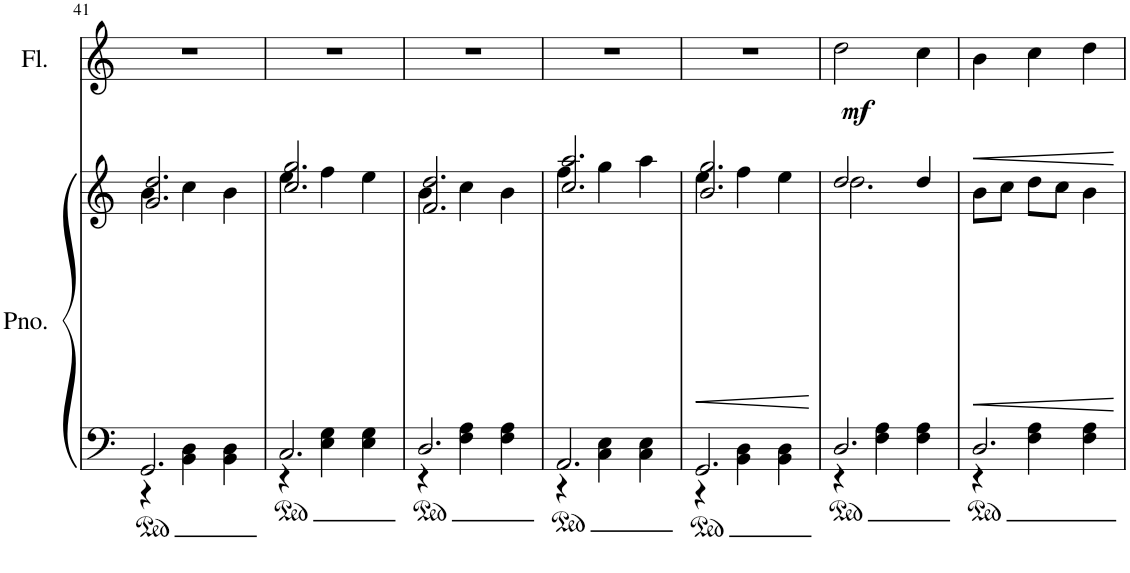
**kern	**kern	**dynam	**kern	**dynam
*part2	*part2	*part2	*part1	*part1
*staff3	*staff2	*staff2/3	*staff1	*staff1
*I"Piano	*	*	*I"Flute	*
*I'Pno.	*	*	*I'Fl.	*
!!LO:PB:g=z
*clefF4	*clefG2	*	*clefG2	*
*k[]	*k[]	*	*k[]	*
*M3/4	*M3/4	*	*M3/4	*
=41	=41	=41	=41	=41
*^	*^	*	*	*
2.GG/	4r	2.g/ 2.dd/	4b\	.	2.r	.
.	4BB\ 4D\	.	4cc\	.	.	.
.	4BB\ 4D\	.	4b\	.	.	.
=42	=42	=42	=42	=42	=42	=42
2.C/	4r	2.cc/ 2.gg/	4ee\	.	2.r	.
.	4E\ 4G\	.	4ff\	.	.	.
.	4E\ 4G\	.	4ee\	.	.	.
=43	=43	=43	=43	=43	=43	=43
2.D/	4r	2.f/ 2.dd/	4b\	.	2.r	.
.	4F\ 4A\	.	4cc\	.	.	.
.	4F\ 4A\	.	4b\	.	.	.
=44	=44	=44	=44	=44	=44	=44
2.AA/	4r	2.cc/ 2.aa/	4ff\	.	2.r	.
.	4C\ 4E\	.	4gg\	.	.	.
.	4C\ 4E\	.	4aa\	.	.	.
=45	=45	=45	=45	=45	=45	=45
!	!	!	!	!LO:HP:b	!	!
2.GG/	4r	2.b/ 2.gg/	4ee\	<	2.r	.
.	4BB\ 4D\	.	4ff\	.	.	.
.	4BB\ 4D\	.	4ee\	.	.	.
*v	*v	*	*	*	*	*
*	*v	*v	*	*	*
.	.	[	.	.
=46	=46	=46	=46	=46
*^	*^	*	*	*
!	!	!	!	!	!	!LO:DY:b
2.D/	4r	2dd/	2.dd\	.	2dd\	mf
.	4F\ 4A\	.	.	.	.	.
.	4F\ 4A\	4dd/	.	.	4cc\	.
*	*	*v	*v	*	*	*
=47	=47	=47	=47	=47	=47
!	!	!	!LO:HP:b	!	!LO:HP:b
2.D/	4r	8b\L	<	4b\	<
.	.	8cc\J	.	.	.
.	4F\ 4A\	8dd\L	.	4cc\	.
.	.	8cc\J	.	.	.
.	4F\ 4A\	4b\	.	4dd\	.
*v	*v	*	*	*	*
.	.	[	.	[
=	=	=	=	=
*-	*-	*-	*-	*-
